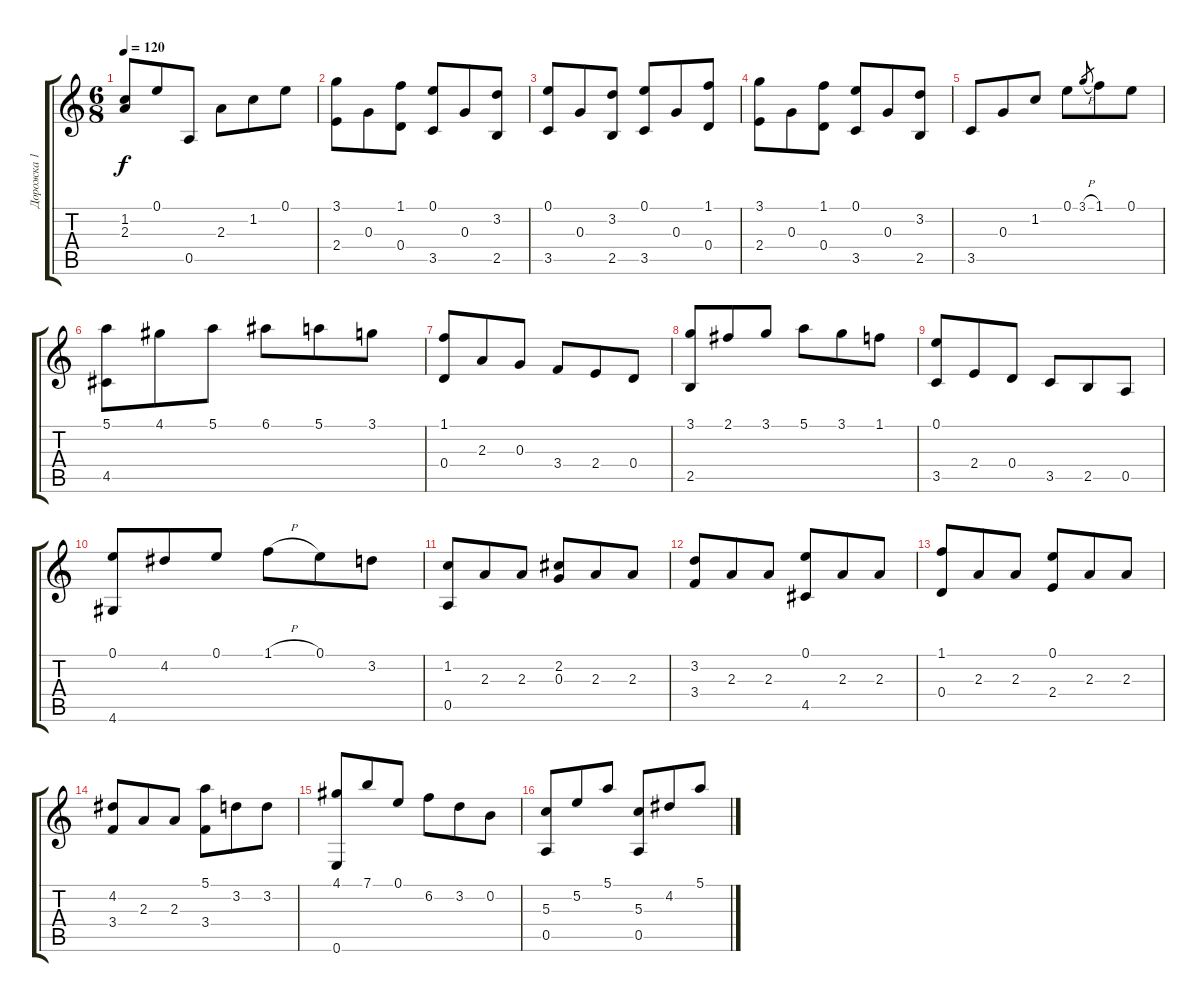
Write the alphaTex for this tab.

\track ("Дорожка 1" "Дорожка 1") {instrument acousticguitarnylon}
\staff {score tabs}
\tuning (E4 B3 G3 D3 A2 E2) {hide}
\ts (6 8)
\tempo 120
\clef g2
\ks c
(1.2 2.3).8{dy f} 0.1.8 0.5.8 2.3.8 1.2.8 0.1.8 |
(3.1 2.4).8 0.3.8 (1.1 0.4).8 (0.1 3.5).8 0.3.8 (3.2 2.5).8 |
(0.1 3.5).8 0.3.8 (3.2 2.5).8 (0.1 3.5).8 0.3.8 (1.1 0.4).8 |
(3.1 2.4).8 0.3.8 (1.1 0.4).8 (0.1 3.5).8 0.3.8 (3.2 2.5).8 |
3.5.8 0.3.8 1.2.8 0.1.8 3.1{h}.8{gr} 1.1.8 0.1.8 |
(5.1 4.5).8 4.1.8 5.1.8 6.1.8 5.1.8 3.1.8 |
(1.1 0.4).8 2.3.8 0.3.8 3.4.8 2.4.8 0.4.8 |
(3.1 2.5).8 2.1.8 3.1.8 5.1.8 3.1.8 1.1.8 |
(0.1 3.5).8 2.4.8 0.4.8 3.5.8 2.5.8 0.5.8 |
(0.1 4.6).8 4.2.8 0.1.8 1.1{h}.8 0.1.8 3.2.8 |
(1.2 0.5).8 2.3.8 2.3.8 (2.2 0.3).8 2.3.8 2.3.8 |
(3.2 3.4).8 2.3.8 2.3.8 (0.1 4.5).8 2.3.8 2.3.8 |
(1.1 0.4).8 2.3.8 2.3.8 (0.1 2.4).8 2.3.8 2.3.8 |
(4.2 3.4).8 2.3.8 2.3.8 (5.1 3.4).8 3.2.8 3.2.8 |
(4.1 0.6).8 7.1.8 0.1.8 6.2.8 3.2.8 0.2.8 |
(5.3 0.5).8 5.2.8 5.1.8 (5.3 0.5).8 4.2.8 5.1.8
